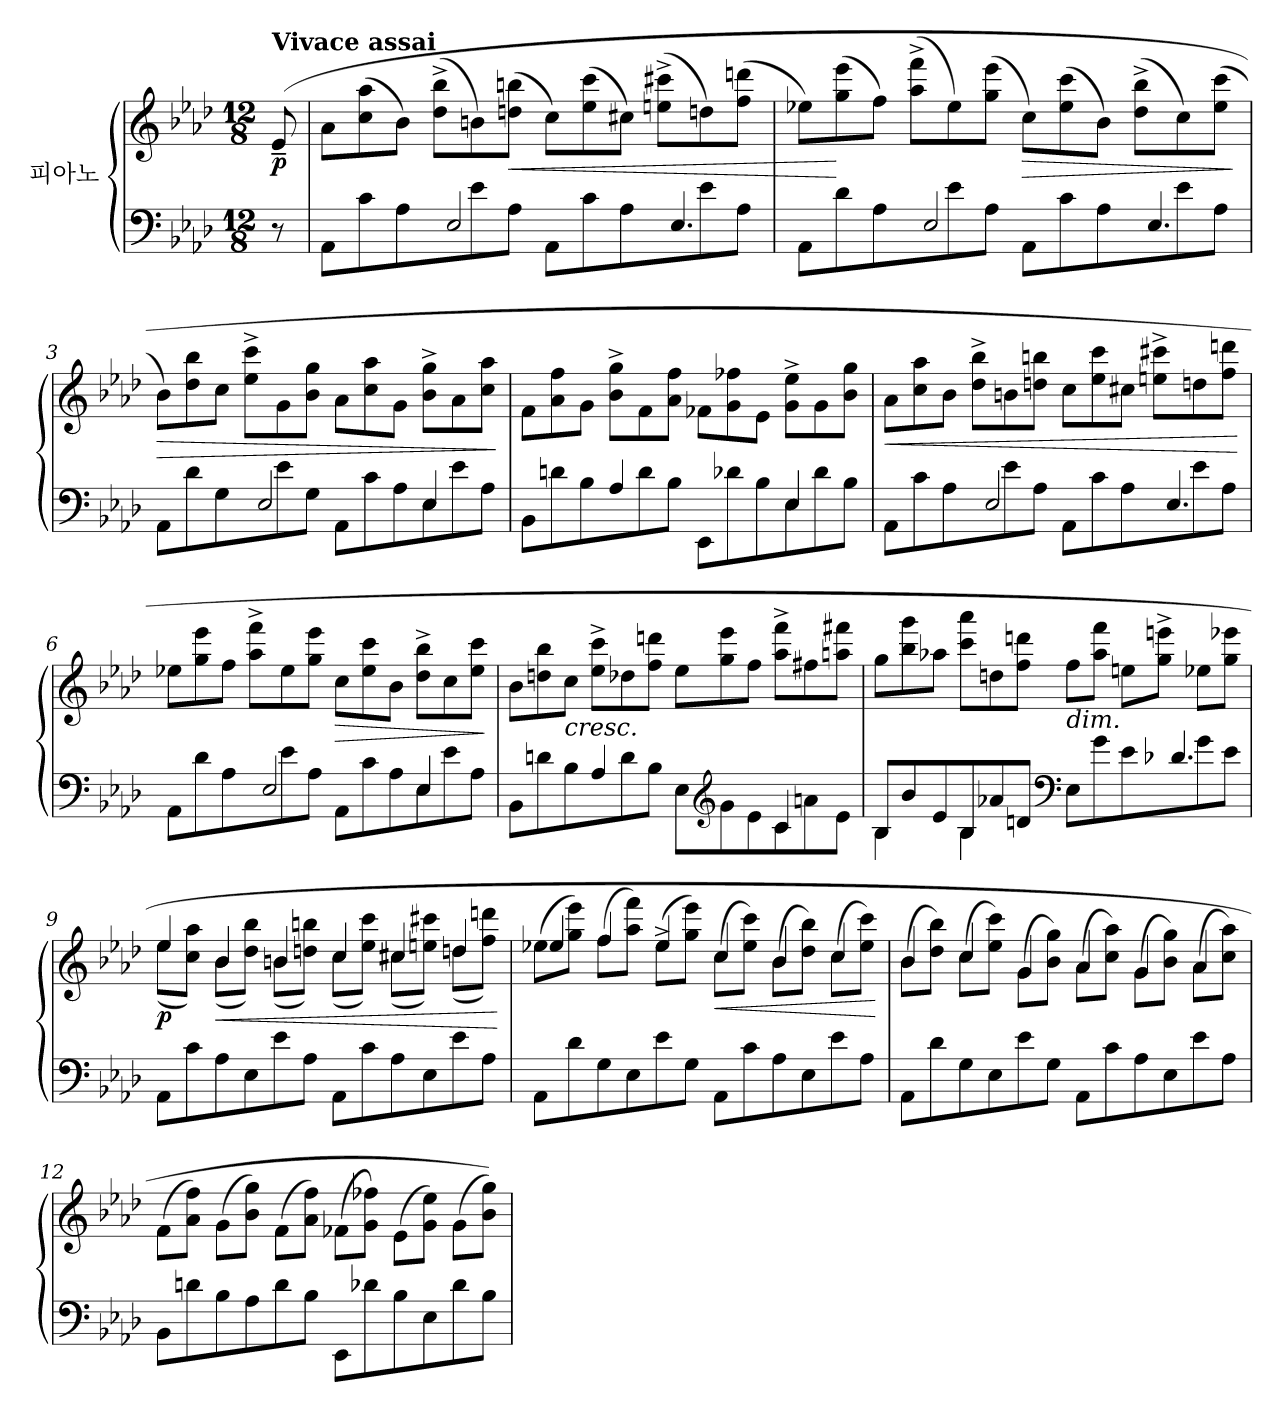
**kern	**kern	**dynam
*part1	*part1	*part1
*staff2	*staff1	*staff1/2
*I"피아노	*	*
*clefF4	*clefG2	*
*k[b-e-a-d-]	*k[b-e-a-d-]	*
*M12/8	*M12/8	*
*MM260	*MM260	*
=	=	=
!	!LO:TX:a:B:t=Vivace assai	!
!	!	!LO:DY:b
8r	(>8e-~/	p
=1	=1	=1
*^	*	*
8AA-\L	4.ryy	8a-\L	.
8c\	.	(>8cc\ 8aa-\	.
8A-\	.	8b-\J)	.
8E-\yy	2E-/	(>8dd-\^ 8bb-\^L	.
8e-\	.	8bn\)	.
!	!	!	!LO:HP:b
8A-\J	.	(>8ddn\ 8bbn\J	<
8AA-\L	.	8cc\L)	.
8c\	4ryy	(>8ee-\ 8ccc\	.
8A-\	.	8cc#X\J)	.
8E-\yy	4.E-/	(>8een\^ 8ccc#X\^L	.
8e-\	.	8ddn\)	.
8A-\J	.	(>8ff\ 8dddn\J	.
=2	=2	=2	=2
8AA-\L	4.ryy	8ee-X\L)	.
8d-\	.	(>8gg\ 8eee-\	[
8A-\	.	8ff\J)	.
8E-\yy	2E-/	(>8aa-\^ 8fff\^L	.
8e-\	.	8ee-\)	.
8A-\J	.	(>8gg\ 8eee-\J	.
!	!	!	!LO:HP:b
8AA-\L	.	8cc\L)	>
8c\	4ryy	(>8ee-\ 8ccc\	.
8A-\	.	8b-\J)	.
8E-\yy	4.E-/	(>8dd-\^ 8bb-\^L	.
8e-\	.	8cc\)	.
8A-\J	.	(>8ee-\ 8ccc\J	.
*v	*v	*	*
.	.	]
!!LO:LB:g=z
=3	=3	=3
*^	*	*
!	!	!	!LO:HP:b
8AA-\L	4.ryy	8b-\L)	>
8d-\	.	8dd-\ 8bb-\	.
8G\	.	8cc\J	.
8E-\yy	2E-/	8ee-\^ 8ccc\^L	.
8e-\	.	8g\	.
8G\J	.	8b-\ 8gg\J	.
8AA-\L	.	8a-\L	.
8c\	4ryy	8cc\ 8aa-\	.
8A-\	.	8g\J	.
8E-\	4E-/	8b-\^ 8gg\^L	.
8e-\	.	8a-\	.
8A-\J	8ryy	8cc\ 8aa-\J	.
*v	*v	*	*
.	.	]
=4	=4	=4
*^	*	*
8BB-\L	4.ryy	8f\L	.
8dn\	.	8a-\ 8ff\	.
8B-\	.	8g\J	.
8A-\yy	4A-/	8b-\^ 8gg\^L	.
8d\	.	8f\	.
8B-\J	2ryy	8a-\ 8ff\J	.
8EE-\L	.	8f-X\L	.
8d-X\	.	8g\ 8ff-X\	.
8B-\	.	8e-\J	.
8E-\	4E-/	8g\^ 8ee-\^L	.
8d-\	.	8g\	.
8B-\J	8ryy	8b-\ 8gg\J	.
!!LO:LB:g=z
=5	=5	=5	=5
!	!	!	!LO:HP:b
8AA-\L	4.ryy	8a-\L	<
8c\	.	8cc\ 8aa-\	.
8A-\	.	8b-\J	.
8E-\yy	2E-/	8dd-\^ 8bb-\^L	.
8e-\	.	8bn\	.
8A-\J	.	8ddn\ 8bbn\J	.
8AA-\L	.	8cc\L	.
8c\	4ryy	8ee-\ 8ccc\	.
8A-\	.	8cc#X\J	.
8E-\yy	4.E-/	8een\^ 8ccc#X\^L	.
8e-\	.	8ddn\	.
8A-\J	.	8ff\ 8dddn\J	.
*v	*v	*	*
.	.	[
=6	=6	=6
*^	*	*
8AA-\L	4.ryy	8ee-X\L	.
8d-\	.	8gg\ 8eee-\	.
8A-\	.	8ff\J	.
8E-\yy	2E-/	8aa-\^ 8fff\^L	.
8e-\	.	8ee-\	.
8A-\J	.	8gg\ 8eee-\J	.
!	!	!	!LO:HP:b
8AA-\L	.	8cc\L	>
8c\	4ryy	8ee-\ 8ccc\	.
8A-\	.	8b-\J	.
8E-\	4E-/	8dd-\^ 8bb-\^L	.
8e-\	.	8cc\	.
8A-\J	8ryy	8ee-\ 8ccc\J	.
*v	*v	*	*
.	.	]
!!LO:LB:g=z
=7	=7	=7
*^	*	*
8BB-\L	4.ryy	8b-\L	.
8dn\	.	8ddn\ 8bb-\	.
!	!	!LO:TX:b:i:t=cresc.	!
8B-\	.	8cc\J	.
8A-\yy	4A-/	8ee-\^ 8ccc\^L	.
8d\	.	8dd-X\	.
8B-\J	2ryy	8ff\ 8dddn\J	.
8E-\L	.	8ee-\L	.
*clefG2	*	*	*
8g\	.	8gg\ 8eee-\	.
8e-\	.	8ff\J	.
8c\	4c/	8aa-\^ 8fff\^L	.
8an\	.	8ff#X\	.
8e-\J	8ryy	8aan\ 8fff#X\J	.
=8	=8	=8	=8
8B-/L	4B-\	8gg\L	.
8b-/	.	8bb-\ 8ggg\	.
8e-/	8ryy	8aa-X\J	.
8B-/	4B-\	8ccc\ 8aaa-\L	.
8a-X/	.	8ddn\	.
8dn/J	2ryy	8ff\ 8dddn\J	.
*clefF4	*	*	*
!	!	!LO:TX:b:i:t=dim.	!
8E-\L	.	8ff\L	.
8g\	.	8aa-\ 8fff\J	.
8e-\	.	8een\L	.
8d-X\yy	4.d-/	8gg\^ 8eeen\^J	.
8g\	.	8ee-X\L	.
8e-\J	.	8gg\ 8eee-X\J	.
*v	*v	*	*
!!LO:PB:g=z
=9	=9	=9
*	*^	*
!	!	!	!LO:DY:b
8AA-\L	4ee-/	(>8ee-\L	p
8c\	.	8cc\ 8aa-\J)	.
!	!	!	!LO:HP:b
8A-\	4b-/	(>8b-\L	<
8E-\	.	8dd-\ 8bb-\J)	.
8e-\	4bn/	(>8b\L	.
8A-\J	.	8ddn\ 8bbn\J)	.
8AA-\L	4cc/	(>8cc\L	.
8c\	.	8ee-\ 8ccc\J)	.
8A-\	4cc#X/	(>8cc#\L	.
8E-\	.	8een\ 8ccc#X\J)	.
8e-\	4ddn/	(>8dd\L	.
8A-\J	.	8ff\ 8dddn\J)	.
*	*v	*v	*
.	.	[
=10	=10	=10
*	*^	*
8AA-\L	(>8ee-X\L	4ee-/	.
8d-\	8gg\ 8eee-\J)	.	.
8G\	(>8ff\L	4ff/	.
8E-\	8aa-\ 8fff\J)	.	.
8e-\	(>8ee-^\L	4ee-/	.
8G\J	8gg\ 8eee-\J)	.	.
!	!	!	!LO:HP:b
8AA-\L	(>8cc\L	4cc/	<
8c\	8ee-\ 8ccc\J)	.	.
8A-\	(>8b-\L	4b-/	.
8E-\	8dd-\ 8bb-\J)	.	.
8e-\	(>8cc\L	4cc/	.
8A-\J	8ee-\ 8ccc\J)	.	.
*	*v	*v	*
.	.	[
!!LO:LB:g=z
=11	=11	=11
*	*^	*
8AA-\L	(>8b-\L	4b-/	.
8d-\	8dd-\ 8bb-\J)	.	.
8G\	(>8cc\L	4cc/	.
8E-\	8ee-\ 8ccc\J)	.	.
8e-\	(>8g\L	4g/	.
8G\J	8b-\ 8gg\J)	.	.
8AA-\L	(>8a-\L	4a-/	.
8c\	8cc\ 8aa-\J)	.	.
8A-\	(>8g\L	4g/	.
8E-\	8b-\ 8gg\J)	.	.
8e-\	(>8a-\L	4a-/	.
8A-\J	8cc\ 8aa-\J)	.	.
*	*v	*v	*
=12	=12	=12
8BB-\L	(>8f\L	.
8dn\	8a-\ 8ff\J)	.
8B-\	(>8g\L	.
8A-\	8b-\ 8gg\J)	.
8d\	(>8f\L	.
8B-\J	8a-\ 8ff\J)	.
8EE-\L	(>8f-X\L	.
8d-X\	8g\ 8ff-X\J)	.
8B-\	(>8e-\L	.
8E-\	8g\ 8ee-\J)	.
8d-\	(>8g\L	.
8B-\J	8b-\ 8gg\J))	.
=	=	=
*-	*-	*-
